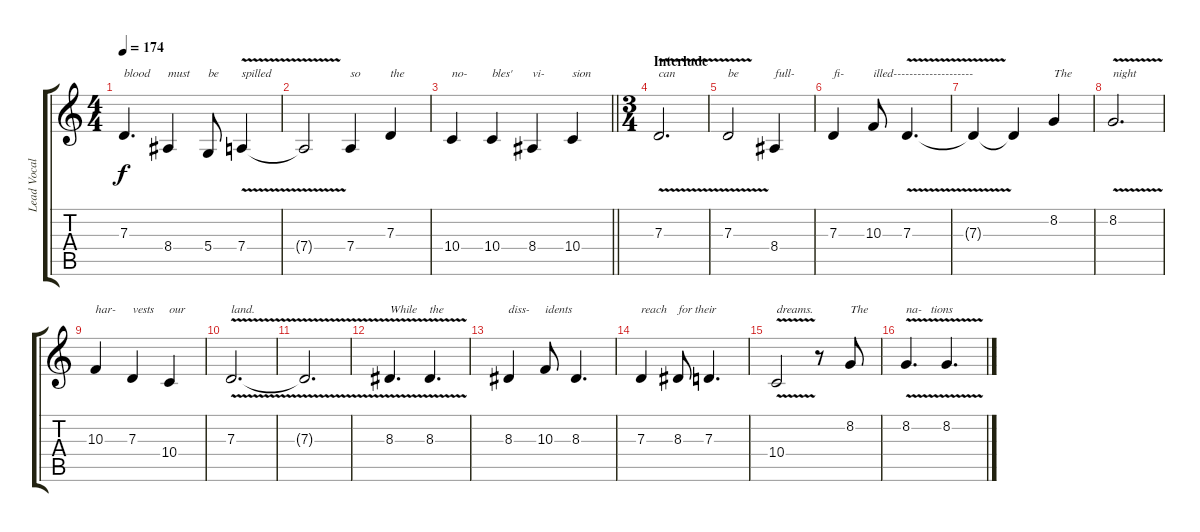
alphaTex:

\track ("Lead Vocal+Lyrics" "Lead Vocal") {instrument clarinet}
\staff {score tabs}
\tuning (E4 B3 G3 D3 A2 E2) {hide}
\ts (4 4)
\tempo 174
\clef g2
\ks c
7.3.4{d txt "blood" dy f} 8.4.4{txt "must"} 5.4.8{txt "be"} 7.4{v}.4{txt "spilled"} |
7.4{t}.2 7.4.4{txt "so"} 7.3.4{txt "the"} |
\barLineRight lightlight
10.4.4{txt "no-"} 10.4.4{txt "bles'"} 8.4.4{txt "vi-"} 10.4.4{txt "sion"} |
\ts (3 4)
\section ("" "Interlude")
7.3{v}.2{d txt "can"} |
7.3{v}.2{txt "be"} 8.4.4{txt "full-"} |
7.3.4{txt "fi-"} 10.3.8{txt "illed-------------------- "} 7.3{v}.4{d} |
7.3{t}.4 7.3{t}.4 8.2.4{txt "The"} |
8.2{v}.2{d txt "night"} |
10.3.4{txt "har-"} 7.3.4{txt "vests"} 10.4.4{txt "our"} |
7.3{v}.2{d txt "land."} |
7.3{t}.2{d} |
8.3{v}.4{d txt "While"} 8.3{v}.4{d txt "the"} |
8.3.4{txt "diss-"} 10.3.8{txt "idents"} 8.3.4{d} |
7.3.4{txt "reach"} 8.3.8{txt "for their"} 7.3.4{d} |
10.4{v}.2{txt "dreams."} r.8 8.2.8{txt "The"} |
8.2{v}.4{d txt "na-   tions"} 8.2{v}.4{d}
